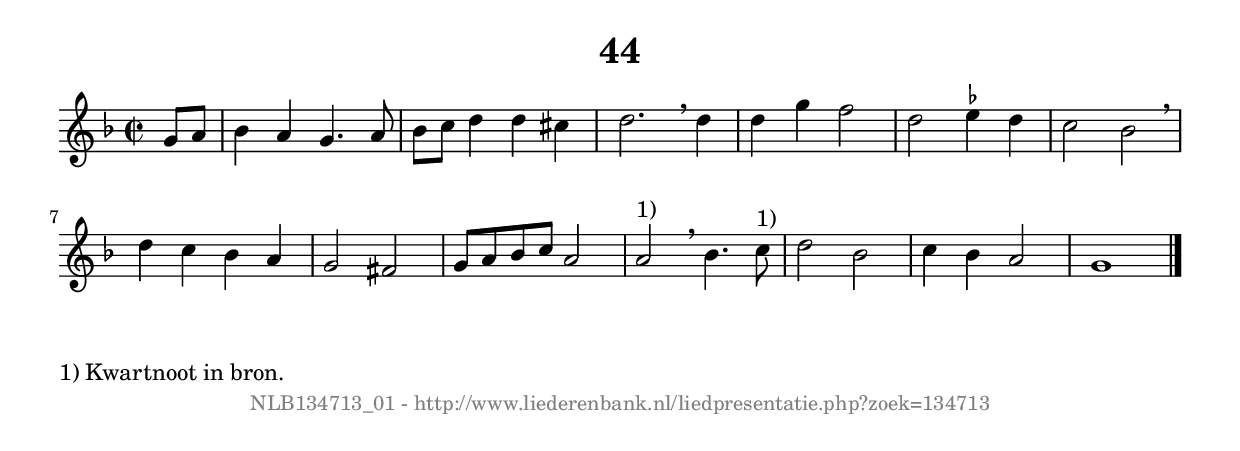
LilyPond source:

%
% produced by wce2krn 1.64 (7 June 2014)
%
\version"2.16"
#(append! paper-alist '(("long" . (cons (* 210 mm) (* 2000 mm)))))
#(set-default-paper-size "long")
sb = {\breathe}
mBreak = {\breathe }
bBreak = {\breathe }
x = {\once\override NoteHead #'style = #'cross }
gl=\glissando
itime={\override Staff.TimeSignature #'stencil = ##f }
ficta = {\once\set suggestAccidentals = ##t}
fine = {\once\override Score.RehearsalMark #'self-alignment-X = #1 \mark \markup {\italic{Fine}}}
dc = {\once\override Score.RehearsalMark #'self-alignment-X = #1 \mark \markup {\italic{D.C.}}}
dcf = {\once\override Score.RehearsalMark #'self-alignment-X = #1 \mark \markup {\italic{D.C. al Fine}}}
dcc = {\once\override Score.RehearsalMark #'self-alignment-X = #1 \mark \markup {\italic{D.C. al Coda}}}
ds = {\once\override Score.RehearsalMark #'self-alignment-X = #1 \mark \markup {\italic{D.S.}}}
dsf = {\once\override Score.RehearsalMark #'self-alignment-X = #1 \mark \markup {\italic{D.S. al Fine}}}
dsc = {\once\override Score.RehearsalMark #'self-alignment-X = #1 \mark \markup {\italic{D.S. al Coda}}}
pv = {\set Score.repeatCommands = #'((volta "1"))}
sv = {\set Score.repeatCommands = #'((volta "2"))}
tv = {\set Score.repeatCommands = #'((volta "3"))}
qv = {\set Score.repeatCommands = #'((volta "4"))}
xv = {\set Score.repeatCommands = #'((volta #f))}
\header{ tagline = ""
title = "44"
}
\score {{
\key g \dorian
\relative g'
{
\set melismaBusyProperties = #'()
\partial 32*8
\time 2/2
\tempo 4=120
\override Score.MetronomeMark #'transparent = ##t
\override Score.RehearsalMark #'break-visibility = #(vector #t #t #f)
g8 a bes4 a g4. a8 bes c d4 d cis d2. \sb d4 d g f2 d \ficta es4 d c2 bes \sb d4 c bes a g2 fis g8 a bes c a2 a2^"1)" \sb bes4. c8 ^"1)" d2 bes c4 bes a2 g1 \bar "|."
 }}
 \midi { }
 \layout {
            indent = 0.0\cm
}
}
\markup { \wordwrap-string #" 
1) Kwartnoot in bron.
"}
\markup { \vspace #0 } \markup { \with-color #grey \fill-line { \center-column { \smaller "NLB134713_01 - http://www.liederenbank.nl/liedpresentatie.php?zoek=134713" } } }
